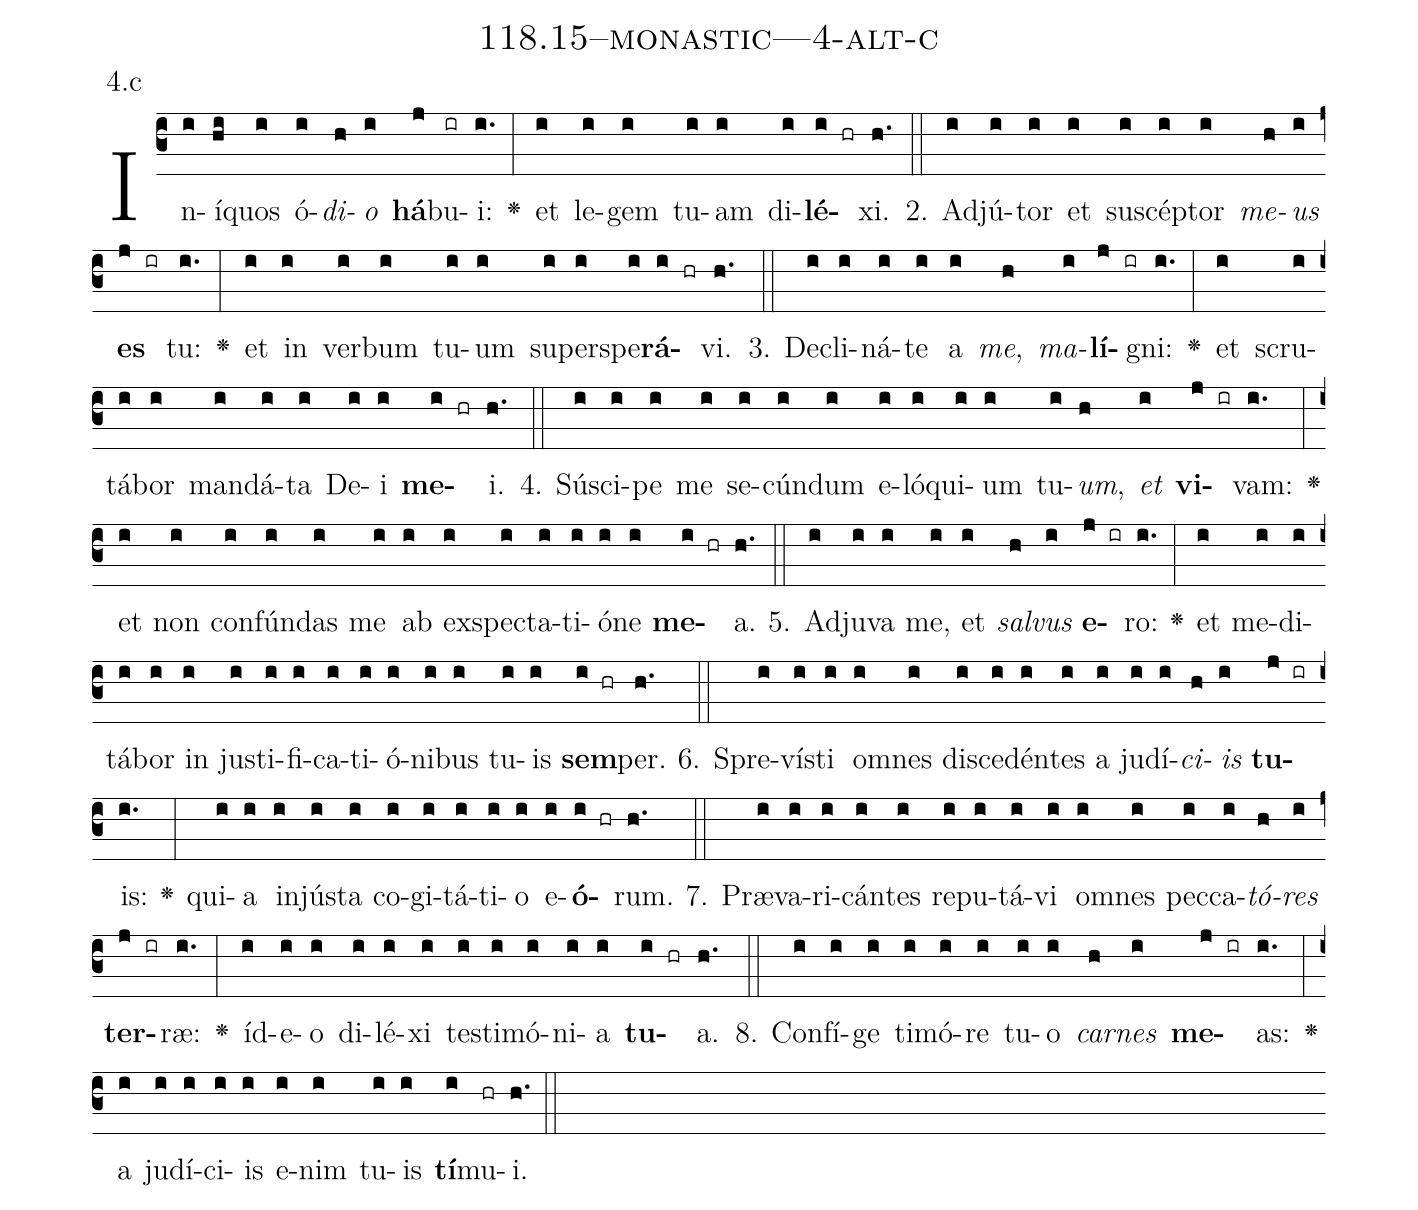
name: 118.15--monastic---4-alt-c;
annotation: 4.c;
%%
(c3)In(i)í(hi)quos(i) ó(i)<i>di</i>(h)<i>o</i>(i) <b>há</b>(j)bu(ir)i:(i.) <v>\greheightstar</v>(:) et(i) le(i)gem(i) tu(i)am(i) di(i)<b>lé</b>(i hr)xi.(h.) (::)
2. Ad(i)jú(i)tor(i) et(i) su(i)scép(i)tor(i) <i>me</i>(h)<i>us</i>(i) <b>es</b>(j ir) tu:(i.) <v>\greheightstar</v>(:) et(i) in(i) ver(i)bum(i) tu(i)um(i) su(i)per(i)spe(i)<b>rá</b>(i hr)vi.(h.) (::)
3. De(i)cli(i)ná(i)te(i) a(i) <i>me</i>,(h) <i>ma</i>(i)<b>lí</b>(j ir)gni:(i.) <v>\greheightstar</v>(:) et(i) scru(i)tá(i)bor(i) man(i)dá(i)ta(i) De(i)i(i) <b>me</b>(i hr)i.(h.) (::)
4. Sú(i)sci(i)pe(i) me(i) se(i)cún(i)dum(i) e(i)ló(i)qui(i)um(i) tu(i)<i>um</i>,(h) <i>et</i>(i) <b>vi</b>(j ir)vam:(i.) <v>\greheightstar</v>(:) et(i) non(i) con(i)fún(i)das(i) me(i) ab(i) ex(i)spec(i)ta(i)ti(i)ó(i)ne(i) <b>me</b>(i hr)a.(h.) (::)
5. Ad(i)ju(i)va(i) me,(i) et(i) <i>sal</i>(h)<i>vus</i>(i) <b>e</b>(j ir)ro:(i.) <v>\greheightstar</v>(:) et(i) me(i)di(i)tá(i)bor(i) in(i) jus(i)ti(i)fi(i)ca(i)ti(i)ó(i)ni(i)bus(i) tu(i)is(i) <b>sem</b>(i hr)per.(h.) (::)
6. Spre(i)vís(i)ti(i) om(i)nes(i) di(i)sce(i)dén(i)tes(i) a(i) ju(i)dí(i)<i>ci</i>(h)<i>is</i>(i) <b>tu</b>(j ir)is:(i.) <v>\greheightstar</v>(:) qui(i)a(i) in(i)jús(i)ta(i) co(i)gi(i)tá(i)ti(i)o(i) e(i)<b>ó</b>(i hr)rum.(h.) (::)
7. Præ(i)va(i)ri(i)cán(i)tes(i) re(i)pu(i)tá(i)vi(i) om(i)nes(i) pec(i)ca(i)<i>tó</i>(h)<i>res</i>(i) <b>ter</b>(j ir)ræ:(i.) <v>\greheightstar</v>(:) íd(i)e(i)o(i) di(i)lé(i)xi(i) tes(i)ti(i)mó(i)ni(i)a(i) <b>tu</b>(i hr)a.(h.) (::)
8. Con(i)fí(i)ge(i) ti(i)mó(i)re(i) tu(i)o(i) <i>car</i>(h)<i>nes</i>(i) <b>me</b>(j ir)as:(i.) <v>\greheightstar</v>(:) a(i) ju(i)dí(i)ci(i)is(i) e(i)nim(i) tu(i)is(i) <b>tí</b>(i)mu(hr)i.(h.) (::)
